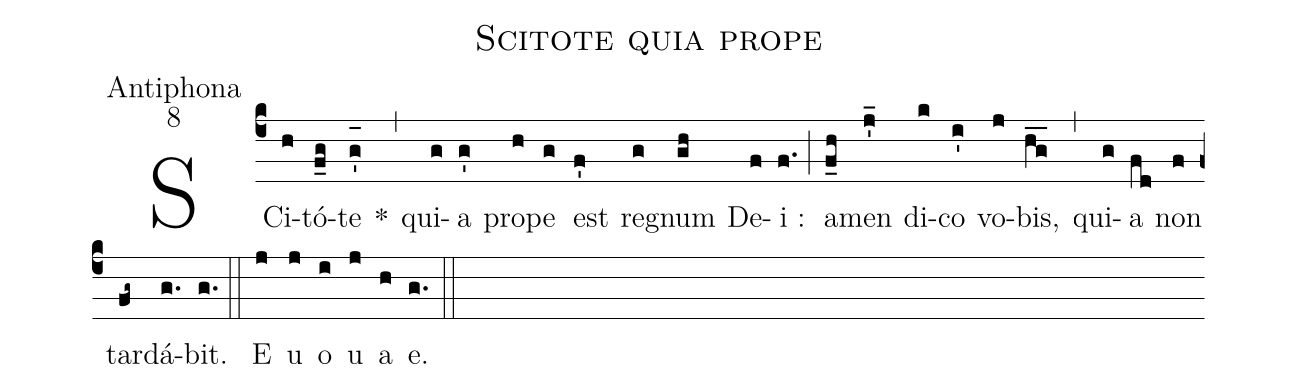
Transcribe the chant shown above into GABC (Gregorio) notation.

name:Scitote quia prope;
office-part:Antiphona;
mode:8;
%%
(c4) SCi(h)tó(f_g)te(g'_[oh:h]) *(,) qui(g)a(g') pro(h)pe(g) est(f') re(g)gnum(gh) De(f)i :(f.) (;) a(f_h)men(j'_) di(k)co(i') vo(j)bis,(hg__) (,) qui(g)a(fd) non(f) tar(fg~)dá(g.)bit.(g.) (::) <eu>E(j) u(j) o(i) u(j) a(h) e.</eu>(g.) (::)
